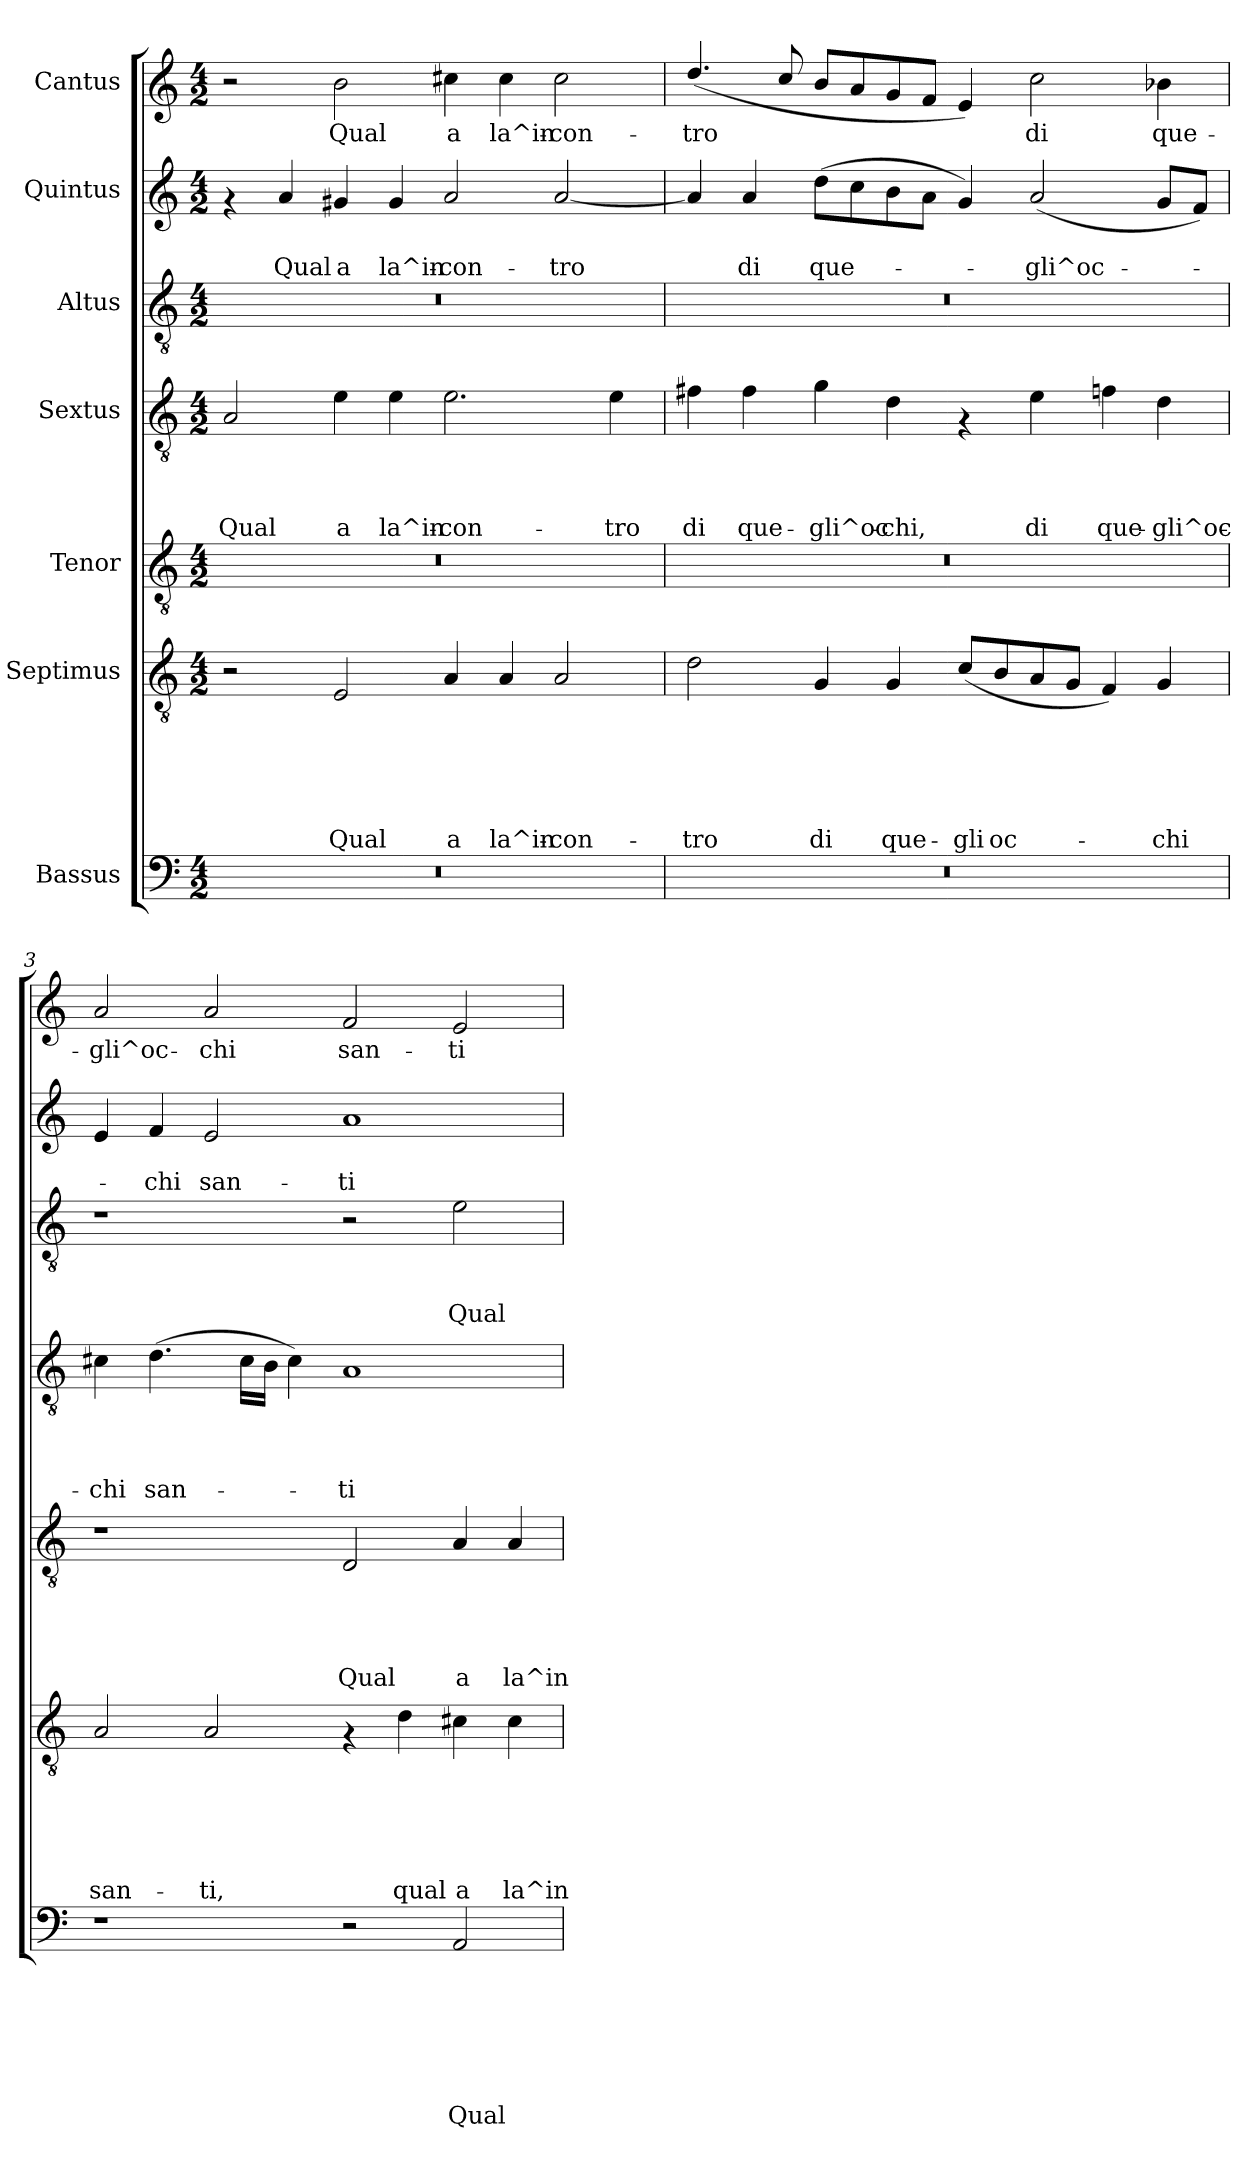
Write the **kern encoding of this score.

**kern	**text	**text	**text	**text	**text	**text	**text	**kern	**text	**text	**text	**text	**text	**text	**kern	**text	**text	**text	**text	**text	**kern	**text	**text	**text	**text	**kern	**text	**text	**text	**kern	**text	**text	**kern	**text
*part7	*part7	*part7	*part7	*part7	*part7	*part7	*part7	*part6	*part6	*part6	*part6	*part6	*part6	*part6	*part5	*part5	*part5	*part5	*part5	*part5	*part4	*part4	*part4	*part4	*part4	*part3	*part3	*part3	*part3	*part2	*part2	*part2	*part1	*part1
*staff7	*staff7	*staff7	*staff7	*staff7	*staff7	*staff7	*staff7	*staff6	*staff6	*staff6	*staff6	*staff6	*staff6	*staff6	*staff5	*staff5	*staff5	*staff5	*staff5	*staff5	*staff4	*staff4	*staff4	*staff4	*staff4	*staff3	*staff3	*staff3	*staff3	*staff2	*staff2	*staff2	*staff1	*staff1
*I"Bassus	*	*	*	*	*	*	*	*I"Septimus	*	*	*	*	*	*	*I"Tenor	*	*	*	*	*	*I"Sextus	*	*	*	*	*I"Altus	*	*	*	*I"Quintus	*	*	*I"Cantus	*
*clefF4	*	*	*	*	*	*	*	*clefGv2	*	*	*	*	*	*	*clefGv2	*	*	*	*	*	*clefGv2	*	*	*	*	*clefGv2	*	*	*	*clefG2	*	*	*clefG2	*
*k[]	*	*	*	*	*	*	*	*k[]	*	*	*	*	*	*	*k[]	*	*	*	*	*	*k[]	*	*	*	*	*k[]	*	*	*	*k[]	*	*	*k[]	*
*C:	*	*	*	*	*	*	*	*C:	*	*	*	*	*	*	*C:	*	*	*	*	*	*C:	*	*	*	*	*C:	*	*	*	*C:	*	*	*C:	*
*M4/2	*	*	*	*	*	*	*	*M4/2	*	*	*	*	*	*	*M4/2	*	*	*	*	*	*M4/2	*	*	*	*	*M4/2	*	*	*	*M4/2	*	*	*M4/2	*
=1	=1	=1	=1	=1	=1	=1	=1	=1	=1	=1	=1	=1	=1	=1	=1	=1	=1	=1	=1	=1	=1	=1	=1	=1	=1	=1	=1	=1	=1	=1	=1	=1	=1	=1
!	!	!	!	!	!	!	!	!	!	!	!	!	!	!	!	!	!	!	!	!	!	!	!	!	!LO:LY:b	!	!	!	!	!	!	!	!	!
0r	.	.	.	.	.	.	.	2r	.	.	.	.	.	.	0r	.	.	.	.	.	2A/	.	.	.	Qual	0r	.	.	.	4rf	.	.	2r	.
!	!	!	!	!	!	!	!	!	!	!	!	!	!	!	!	!	!	!	!	!	!	!	!	!	!	!	!	!	!	!	!	!LO:LY:b	!	!
.	.	.	.	.	.	.	.	.	.	.	.	.	.	.	.	.	.	.	.	.	.	.	.	.	.	.	.	.	.	4a/	.	Qual	.	.
!	!	!	!	!	!	!	!	!	!	!	!	!	!	!LO:LY:b	!	!	!	!	!	!	!	!	!	!	!LO:LY:b	!	!	!	!	!	!	!LO:LY:b	!	!LO:LY:b
.	.	.	.	.	.	.	.	2E/	.	.	.	.	.	Qual	.	.	.	.	.	.	4e\	.	.	.	a	.	.	.	.	4g#X/	.	a	2b\	Qual
!	!	!	!	!	!	!	!	!	!	!	!	!	!	!	!	!	!	!	!	!	!	!	!	!	!LO:LY:b	!	!	!	!	!	!	!LO:LY:b	!	!
.	.	.	.	.	.	.	.	.	.	.	.	.	.	.	.	.	.	.	.	.	4e\	.	.	.	la^in-	.	.	.	.	4g#/	.	la^in-	.	.
!	!	!	!	!	!	!	!	!	!	!	!	!	!	!LO:LY:b	!	!	!	!	!	!	!	!	!	!	!LO:LY:b	!	!	!	!	!	!	!LO:LY:b	!	!LO:LY:b
.	.	.	.	.	.	.	.	4A/	.	.	.	.	.	a	.	.	.	.	.	.	2.e\	.	.	.	-con-	.	.	.	.	2a/	.	-con-	4cc#X\	a
!	!	!	!	!	!	!	!	!	!	!	!	!	!	!LO:LY:b	!	!	!	!	!	!	!	!	!	!	!	!	!	!	!	!	!	!	!	!LO:LY:b
.	.	.	.	.	.	.	.	4A/	.	.	.	.	.	la^in-	.	.	.	.	.	.	.	.	.	.	.	.	.	.	.	.	.	.	4cc#\	la^in-
!	!	!	!	!	!	!	!	!	!	!	!	!	!	!LO:LY:b	!	!	!	!	!	!	!	!	!	!	!	!	!	!	!	!	!	!LO:LY:b	!	!LO:LY:b
.	.	.	.	.	.	.	.	2A/	.	.	.	.	.	-con-	.	.	.	.	.	.	.	.	.	.	.	.	.	.	.	[<2a/	.	-tro	2cc#\	-con-
!	!	!	!	!	!	!	!	!	!	!	!	!	!	!	!	!	!	!	!	!	!	!	!	!	!LO:LY:b	!	!	!	!	!	!	!	!	!
.	.	.	.	.	.	.	.	.	.	.	.	.	.	.	.	.	.	.	.	.	4e\	.	.	.	-tro	.	.	.	.	.	.	.	.	.
=2	=2	=2	=2	=2	=2	=2	=2	=2	=2	=2	=2	=2	=2	=2	=2	=2	=2	=2	=2	=2	=2	=2	=2	=2	=2	=2	=2	=2	=2	=2	=2	=2	=2	=2
!	!	!	!	!	!	!	!	!	!	!	!	!	!	!LO:LY:b	!	!	!	!	!	!	!	!	!	!	!LO:LY:b	!	!	!	!	!	!	!	!	!LO:LY:b
0r	.	.	.	.	.	.	.	2d\	.	.	.	.	.	-tro	0r	.	.	.	.	.	4f#X\	.	.	.	di	0r	.	.	.	4a/]	.	.	(<4.dd/	-tro
!	!	!	!	!	!	!	!	!	!	!	!	!	!	!	!	!	!	!	!	!	!	!	!	!	!LO:LY:b	!	!	!	!	!	!	!LO:LY:b	!	!
.	.	.	.	.	.	.	.	.	.	.	.	.	.	.	.	.	.	.	.	.	4f#\	.	.	.	que-	.	.	.	.	4a/	.	di	.	.
.	.	.	.	.	.	.	.	.	.	.	.	.	.	.	.	.	.	.	.	.	.	.	.	.	.	.	.	.	.	.	.	.	8cc/	.
!	!	!	!	!	!	!	!	!	!	!	!	!	!	!LO:LY:b	!	!	!	!	!	!	!	!	!	!	!LO:LY:b	!	!	!	!	!	!	!LO:LY:b	!	!
.	.	.	.	.	.	.	.	4G/	.	.	.	.	.	di	.	.	.	.	.	.	4g\	.	.	.	-gli^oc-	.	.	.	.	(>8dd\L	.	que-	8b/L	.
.	.	.	.	.	.	.	.	.	.	.	.	.	.	.	.	.	.	.	.	.	.	.	.	.	.	.	.	.	.	8cc\	.	.	8a/	.
!	!	!	!	!	!	!	!	!	!	!	!	!	!	!LO:LY:b	!	!	!	!	!	!	!	!	!	!	!LO:LY:b	!	!	!	!	!	!	!	!	!
.	.	.	.	.	.	.	.	4G/	.	.	.	.	.	que-	.	.	.	.	.	.	4d\	.	.	.	-chi,	.	.	.	.	8b\	.	.	8g/	.
.	.	.	.	.	.	.	.	.	.	.	.	.	.	.	.	.	.	.	.	.	.	.	.	.	.	.	.	.	.	8a\J	.	.	8f/J	.
!	!	!	!	!	!	!	!	!	!	!	!	!	!	!LO:LY:b	!	!	!	!	!	!	!	!	!	!	!	!	!	!	!	!	!	!	!	!
.	.	.	.	.	.	.	.	(<8c/L	.	.	.	.	.	-gli	.	.	.	.	.	.	4rF	.	.	.	.	.	.	.	.	4g/)	.	.	4e/)	.
!	!	!	!	!	!	!	!	!	!	!	!	!	!	!LO:LY:b	!	!	!	!	!	!	!	!	!	!	!	!	!	!	!	!	!	!	!	!
.	.	.	.	.	.	.	.	8B/	.	.	.	.	.	oc-	.	.	.	.	.	.	.	.	.	.	.	.	.	.	.	.	.	.	.	.
!	!	!	!	!	!	!	!	!	!	!	!	!	!	!	!	!	!	!	!	!	!	!	!	!	!LO:LY:b	!	!	!	!	!	!	!LO:LY:b	!	!LO:LY:b
.	.	.	.	.	.	.	.	8A/	.	.	.	.	.	.	.	.	.	.	.	.	4e\	.	.	.	di	.	.	.	.	(<2a/	.	-gli^oc-	2cc\	di
.	.	.	.	.	.	.	.	8G/J	.	.	.	.	.	.	.	.	.	.	.	.	.	.	.	.	.	.	.	.	.	.	.	.	.	.
!	!	!	!	!	!	!	!	!	!	!	!	!	!	!	!	!	!	!	!	!	!	!	!	!	!LO:LY:b	!	!	!	!	!	!	!	!	!
.	.	.	.	.	.	.	.	4F/)	.	.	.	.	.	.	.	.	.	.	.	.	4fn\	.	.	.	que-	.	.	.	.	.	.	.	.	.
!	!	!	!	!	!	!	!	!	!	!	!	!	!	!LO:LY:b	!	!	!	!	!	!	!	!	!	!	!LO:LY:b	!	!	!	!	!	!	!	!	!LO:LY:b
.	.	.	.	.	.	.	.	4G/	.	.	.	.	.	-chi	.	.	.	.	.	.	4d\	.	.	.	-gli^oc-	.	.	.	.	8g/L	.	.	4b-X\	que-
.	.	.	.	.	.	.	.	.	.	.	.	.	.	.	.	.	.	.	.	.	.	.	.	.	.	.	.	.	.	8f/J)	.	.	.	.
!!LO:PB:g=z
=3	=3	=3	=3	=3	=3	=3	=3	=3	=3	=3	=3	=3	=3	=3	=3	=3	=3	=3	=3	=3	=3	=3	=3	=3	=3	=3	=3	=3	=3	=3	=3	=3	=3	=3
!	!	!	!	!	!	!	!	!	!	!	!	!	!	!LO:LY:b	!	!	!	!	!	!	!	!	!	!	!LO:LY:b	!	!	!	!	!	!	!	!	!LO:LY:b
1r	.	.	.	.	.	.	.	2A/	.	.	.	.	.	san-	1r	.	.	.	.	.	4c#X\	.	.	.	-chi	1r	.	.	.	4e/	.	.	2a/	-gli^oc-
!	!	!	!	!	!	!	!	!	!	!	!	!	!	!	!	!	!	!	!	!	!	!	!	!	!LO:LY:b	!	!	!	!	!	!	!LO:LY:b	!	!
.	.	.	.	.	.	.	.	.	.	.	.	.	.	.	.	.	.	.	.	.	(>4.d\	.	.	.	san-	.	.	.	.	4f/	.	-chi	.	.
!	!	!	!	!	!	!	!	!	!	!	!	!	!	!LO:LY:b	!	!	!	!	!	!	!	!	!	!	!	!	!	!	!	!	!	!LO:LY:b	!	!LO:LY:b
.	.	.	.	.	.	.	.	2A/	.	.	.	.	.	-ti,	.	.	.	.	.	.	.	.	.	.	.	.	.	.	.	2e/	.	san-	2a/	-chi
.	.	.	.	.	.	.	.	.	.	.	.	.	.	.	.	.	.	.	.	.	16c#\LL	.	.	.	.	.	.	.	.	.	.	.	.	.
.	.	.	.	.	.	.	.	.	.	.	.	.	.	.	.	.	.	.	.	.	16B\JJ	.	.	.	.	.	.	.	.	.	.	.	.	.
.	.	.	.	.	.	.	.	.	.	.	.	.	.	.	.	.	.	.	.	.	4c#\)	.	.	.	.	.	.	.	.	.	.	.	.	.
!	!	!	!	!	!	!	!	!	!	!	!	!	!	!	!	!	!	!	!	!LO:LY:b	!	!	!	!	!LO:LY:b	!	!	!	!	!	!	!LO:LY:b	!	!LO:LY:b
2r	.	.	.	.	.	.	.	4rF	.	.	.	.	.	.	2D/	.	.	.	.	Qual	1A	.	.	.	-ti	2r	.	.	.	1a	.	-ti	2f/	san-
!	!	!	!	!	!	!	!	!	!	!	!	!	!	!LO:LY:b	!	!	!	!	!	!	!	!	!	!	!	!	!	!	!	!	!	!	!	!
.	.	.	.	.	.	.	.	4d\	.	.	.	.	.	qual	.	.	.	.	.	.	.	.	.	.	.	.	.	.	.	.	.	.	.	.
!	!	!	!	!	!	!	!LO:LY:b	!	!	!	!	!	!	!LO:LY:b	!	!	!	!	!	!LO:LY:b	!	!	!	!	!	!	!	!	!LO:LY:b	!	!	!	!	!LO:LY:b
2AA/	.	.	.	.	.	.	Qual	4c#X\	.	.	.	.	.	a	4A/	.	.	.	.	a	.	.	.	.	.	2e\	.	.	Qual	.	.	.	2e/	-ti
!	!	!	!	!	!	!	!	!	!	!	!	!	!	!LO:LY:b	!	!	!	!	!	!LO:LY:b	!	!	!	!	!	!	!	!	!	!	!	!	!	!
.	.	.	.	.	.	.	.	4c#\	.	.	.	.	.	la^in-	4A/	.	.	.	.	la^in-	.	.	.	.	.	.	.	.	.	.	.	.	.	.
=	=	=	=	=	=	=	=	=	=	=	=	=	=	=	=	=	=	=	=	=	=	=	=	=	=	=	=	=	=	=	=	=	=	=
*-	*-	*-	*-	*-	*-	*-	*-	*-	*-	*-	*-	*-	*-	*-	*-	*-	*-	*-	*-	*-	*-	*-	*-	*-	*-	*-	*-	*-	*-	*-	*-	*-	*-	*-
